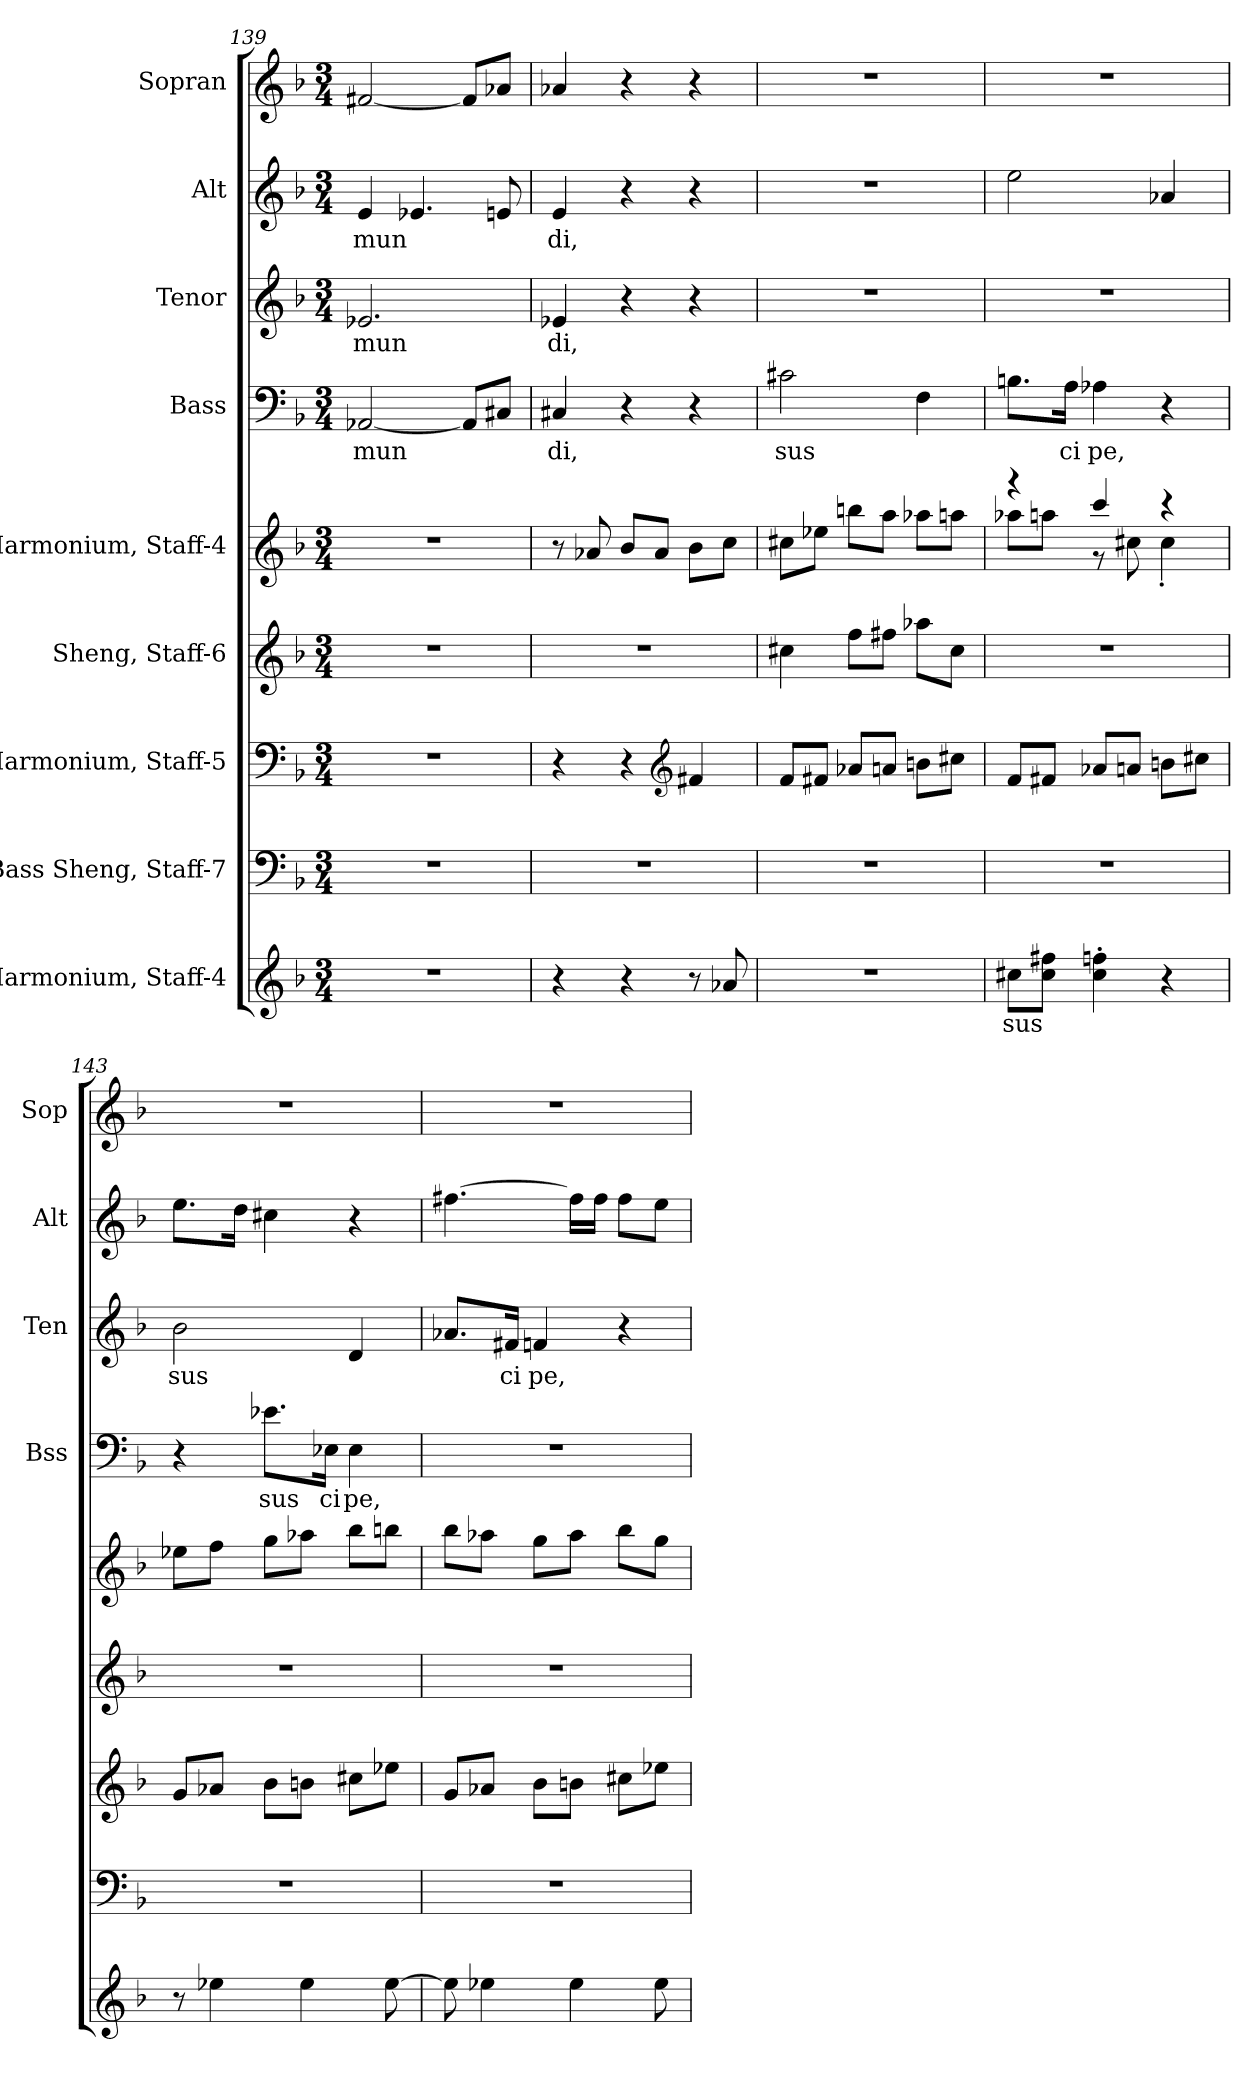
**kern	**text	**kern	**kern	**kern	**kern	**kern	**text	**kern	**text	**kern	**text	**kern
*part9	*part9	*part8	*part7	*part6	*part5	*part4	*part4	*part3	*part3	*part2	*part2	*part1
*staff9	*staff9	*staff8	*staff7	*staff6	*staff5	*staff4	*staff4	*staff3	*staff3	*staff2	*staff2	*staff1
*I"Harmonium, Staff-4	*	*I"Bass Sheng, Staff-7	*I"Harmonium, Staff-5	*I"Sheng, Staff-6	*I"Harmonium, Staff-4	*I"Bass	*	*I"Tenor	*	*I"Alt	*	*I"Sopran
*	*	*	*	*	*	*I'Bss	*	*I'Ten	*	*I'Alt	*	*I'Sop
*clefG2	*	*clefF4	*clefF4	*clefG2	*clefG2	*clefF4	*	*clefG2	*	*clefG2	*	*clefG2
*	*	*	*	*	*	*	*	*ITrd4c7	*	*ITrd2c3	*	*ITrd2c3
*k[b-]	*	*k[b-]	*k[b-]	*k[b-]	*k[b-]	*k[b-]	*	*k[b-e-]	*	*k[f#c#]	*	*k[f#c#]
*M3/4	*	*M3/4	*M3/4	*M3/4	*M3/4	*M3/4	*	*M3/4	*	*M3/4	*	*M3/4
=139	=139	=139	=139	=139	=139	=139	=139	=139	=139	=139	=139	=139
2.r	.	2.r	2.r	2.r	2.r	[2AA-X/	mun	2.A-X/	mun	4c#/	mun	[2d#X/
.	.	.	.	.	.	.	.	.	.	4.cn/	.	.
.	.	.	.	.	.	8AA-/L]	.	.	.	.	.	8d#/L]
.	.	.	.	.	.	8C#X/J	.	.	.	8c#X/	.	8fn/J
!!LO:PB:g=z
=140	=140	=140	=140	=140	=140	=140	=140	=140	=140	=140	=140	=140
4r	.	2.r	4r	2.r	8r	4C#X/	di,	4A-X/	di,	4c#/	di,	4fn/
.	.	.	.	.	8a-X/	.	.	.	.	.	.	.
4r	.	.	4r	.	8b-/L	4r	.	4r	.	4r	.	4r
.	.	.	.	.	8a-/J	.	.	.	.	.	.	.
*	*	*	*clefG2	*	*	*	*	*	*	*	*	*
8r	.	.	4f#X/	.	8b-\L	4r	.	4r	.	4r	.	4r
8a-X/	.	.	.	.	8cc\J	.	.	.	.	.	.	.
=141	=141	=141	=141	=141	=141	=141	=141	=141	=141	=141	=141	=141
2.r	.	2.r	8f/L	4cc#X\	8cc#X\L	2c#X\	sus	2.r	.	2.r	.	2.r
.	.	.	8f#X/J	.	8ee-X\J	.	.	.	.	.	.	.
.	.	.	8a-X/L	8ff\L	8bbn\L	.	.	.	.	.	.	.
.	.	.	8an/J	8ff#X\J	8aa\J	.	.	.	.	.	.	.
.	.	.	8bn\L	8aa-X\L	8aa-X\L	4F\	.	.	.	.	.	.
.	.	.	8cc#X\J	8cc#\J	8aan\J	.	.	.	.	.	.	.
=142	=142	=142	=142	=142	=142	=142	=142	=142	=142	=142	=142	=142
*	*	*	*	*	*^	*	*	*	*	*	*	*
8cc#X\L	sus	2.r	8f/L	2.r	4r	8aa-X\L	8.Bn\L	.	2.r	.	2cc#\	.	2.r
8cc#\ 8ff#X\J	.	.	8f#X/J	.	.	8aan\J	.	.	.	.	.	.	.
.	.	.	.	.	.	.	16A\Jk	ci	.	.	.	.	.
4cc#\' 4ffn\'	.	.	8a-X/L	.	4ccc/	8r	4A-X\	pe,	.	.	.	.	.
.	.	.	8an/J	.	.	8cc#X\	.	.	.	.	.	.	.
4r	.	.	8bn\L	.	4r	4cc#'\	4r	.	.	.	4fn/	.	.
.	.	.	8cc#X\J	.	.	.	.	.	.	.	.	.	.
*	*	*	*	*	*v	*v	*	*	*	*	*	*	*
!!LO:PB:g=z
=143	=143	=143	=143	=143	=143	=143	=143	=143	=143	=143	=143	=143
8r	.	2.r	8g/L	2.r	8ee-X\L	4r	.	2e-\	sus	8.cc#\L	.	2.r
4ee-X\	.	.	8a-X/J	.	8ff\J	.	.	.	.	.	.	.
.	.	.	.	.	.	.	.	.	.	16b\Jk	.	.
.	.	.	8b-\L	.	8gg\L	8.e-X\L	sus	.	.	4a#X\	.	.
4ee-\	.	.	8bn\J	.	8aa-X\J	.	.	.	.	.	.	.
.	.	.	.	.	.	16E-X\Jk	ci	.	.	.	.	.
.	.	.	8cc#X\L	.	8bb-\L	4E-\	pe,	4G/	.	4r	.	.
[8ee-\	.	.	8ee-X\J	.	8bbn\J	.	.	.	.	.	.	.
=144	=144	=144	=144	=144	=144	=144	=144	=144	=144	=144	=144	=144
8ee-\]	.	2.r	8g/L	2.r	8bb-\L	2.r	.	8.d-X/L	.	[4.dd#X\	.	2.r
4ee-X\	.	.	8a-X/J	.	8aa-X\J	.	.	.	.	.	.	.
.	.	.	.	.	.	.	.	16Bn/Jk	ci	.	.	.
.	.	.	8b-\L	.	8gg\L	.	.	4B-X/	pe,	.	.	.
4ee-\	.	.	8bn\J	.	8aa-\J	.	.	.	.	16dd#\LL]	.	.
.	.	.	.	.	.	.	.	.	.	16dd#\JJ	.	.
.	.	.	8cc#X\L	.	8bb-\L	.	.	4r	.	8dd#\L	.	.
8ee-\	.	.	8ee-X\J	.	8gg\J	.	.	.	.	8cc#\J	.	.
=	=	=	=	=	=	=	=	=	=	=	=	=
*-	*-	*-	*-	*-	*-	*-	*-	*-	*-	*-	*-	*-
